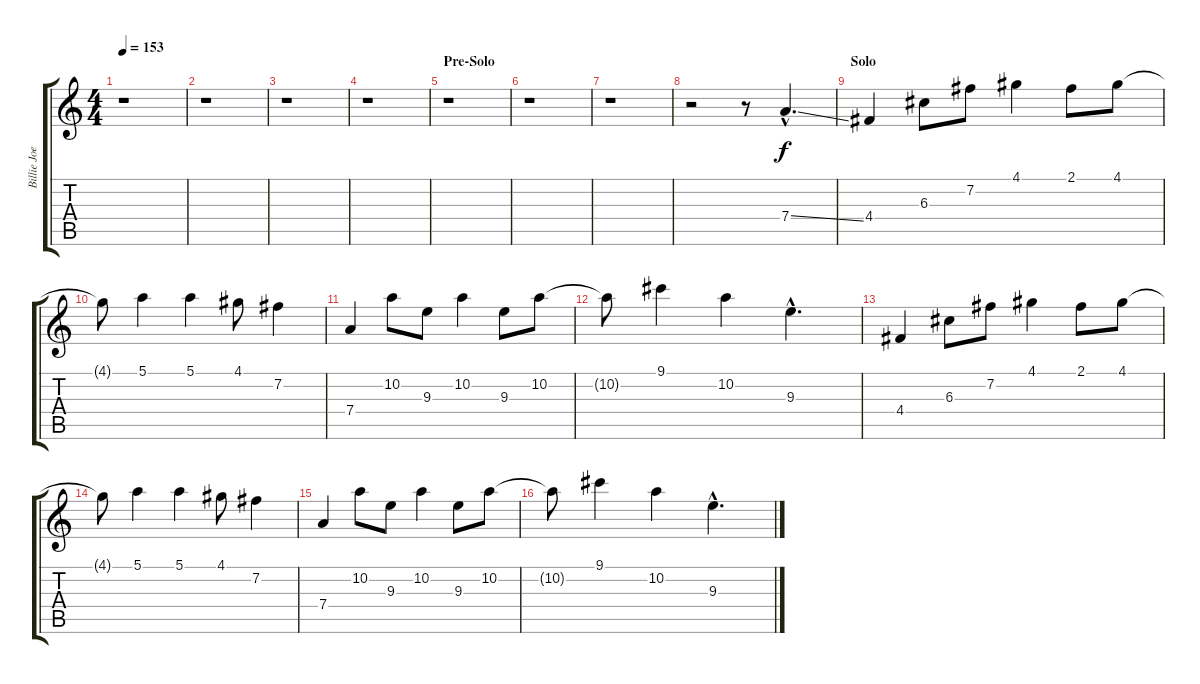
\track ("Billie Joe Armstrong (Solo Guitar)" "Billie Joe") {instrument distortionguitar}
\staff {score tabs}
\tuning (E4 B3 G3 D3 A2 E2) {hide}
\ts (4 4)
\tempo 153
\clef g2
\ks c
r.1{dy f} |
r.1 |
r.1 |
r.1 |
\section ("" "Pre-Solo")
r.1 |
r.1 |
r.1 |
r.2 r.8 7.4{ss hac}.4{d} |
\section ("" "Solo")
4.4.4 6.3.8 7.2.8 4.1.4 2.1.8 4.1.8 |
4.1{t}.8 5.1.4 5.1.4 4.1.8 7.2.4 |
7.4.4 10.2.8 9.3.8 10.2.4 9.3.8 10.2.8 |
10.2{t}.8 9.1.4 10.2.4 9.3{hac}.4{d} |
4.4.4 6.3.8 7.2.8 4.1.4 2.1.8 4.1.8 |
4.1{t}.8 5.1.4 5.1.4 4.1.8 7.2.4 |
7.4.4 10.2.8 9.3.8 10.2.4 9.3.8 10.2.8 |
10.2{t}.8 9.1.4 10.2.4 9.3{hac}.4{d}
